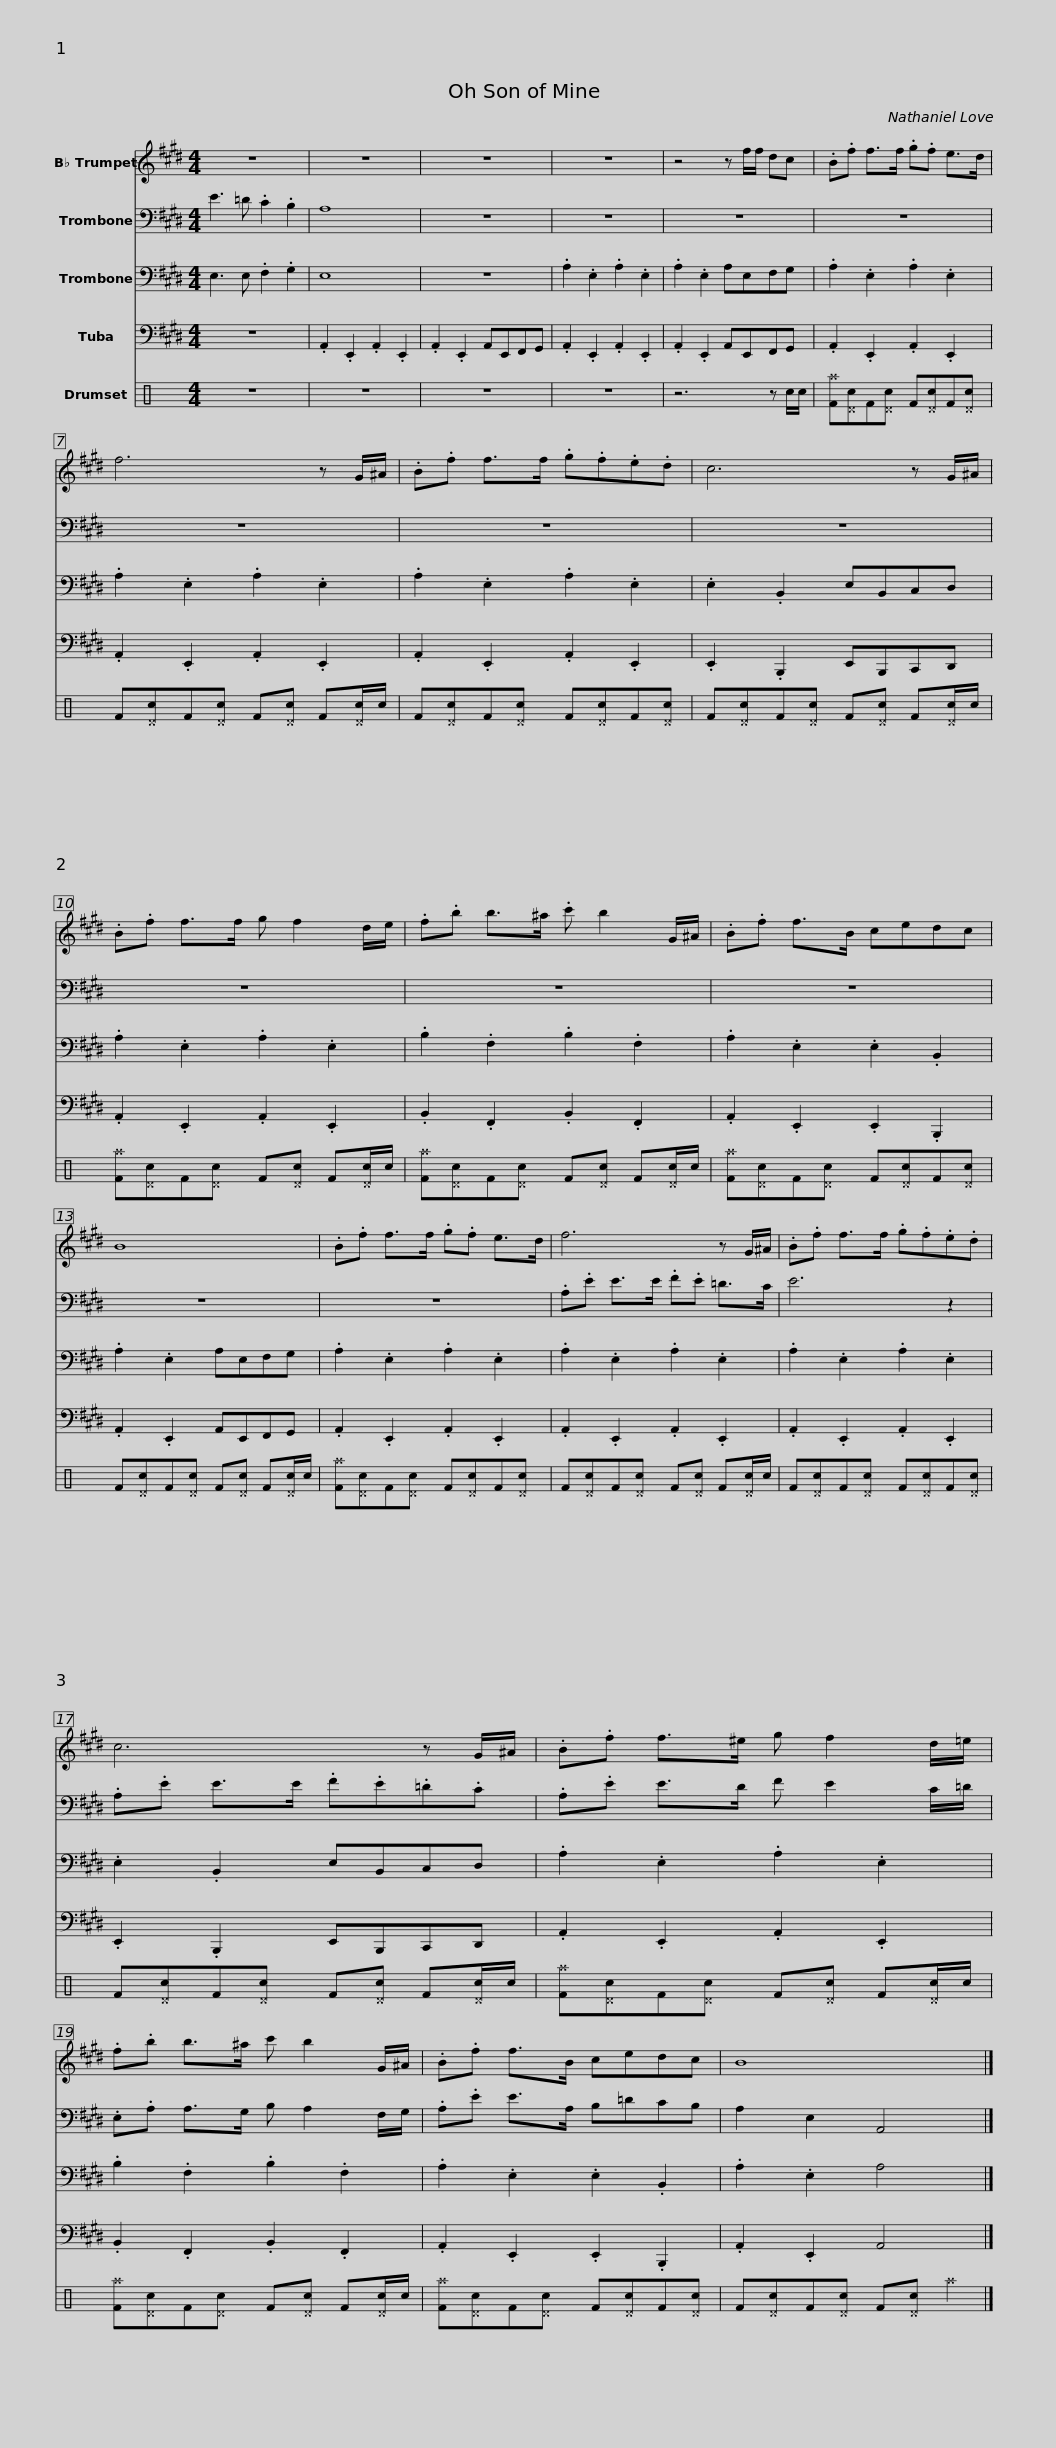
X:1
%%score 1 2 3 4 5
L:1/8
M:4/4
I:linebreak $
K:E
V:1 treble transpose=-2
V:2 bass
V:3 bass
V:4 bass
V:5 perc
K:none
V:1
[K:E] z8 | z8 | z8 | z8 | z4 z f/f/ dc | %5
 .B.f f>f .g.f e>d |$ f6 z G/^A/ | .B.f f>f .g.f.e.d | c6 z G/^A/ | .B.f f>f g f2 d/e/ |$ %10
 .f.b b>^a .c' b2 G/^A/ | .B.f f>B cedc | B8 | .B.f f>f .g.f e>d |$ f6 z G/^A/ | %15
 .B.f f>f .g.f.e.d | c6 z G/^A/ |$ .B.f f>^e g f2 d/=e/ | .f.b b>^a c' b2 G/^A/ | .B.f f>B cedc | %20
 B8 |] %21
V:2
 E3 =D .C2 .B,2 | A,8 | z8 | z8 | z8 | %5
 z8 |$ z8 | z8 | z8 | z8 |$ %10
 z8 | z8 | z8 | z8 |$ .A,.E E>E .F.E =D>C | %15
 E6 z2 | .A,.E E>E .F.E.=D.C |$ .A,.E E>D F E2 C/=D/ | .E,.A, A,>G, B, A,2 F,/G,/ | .A,.E E>A, B,=DCB, | %20
 A,2 E,2 A,,4 |] %21
V:3
 E,3 E, .F,2 .G,2 | E,8 | z8 | .A,2 .E,2 .A,2 .E,2 | .A,2 .E,2 A,E,F,G, | %5
 .A,2 .E,2 .A,2 .E,2 |$ .A,2 .E,2 .A,2 .E,2 | .A,2 .E,2 .A,2 .E,2 | .E,2 .B,,2 E,B,,C,D, | .A,2 .E,2 .A,2 .E,2 |$ %10
 .B,2 .F,2 .B,2 .F,2 | .A,2 .E,2 .E,2 .B,,2 | .A,2 .E,2 A,E,F,G, | .A,2 .E,2 .A,2 .E,2 |$ .A,2 .E,2 .A,2 .E,2 | %15
 .A,2 .E,2 .A,2 .E,2 | .E,2 .B,,2 E,B,,C,D, |$ .A,2 .E,2 .A,2 .E,2 | .B,2 .F,2 .B,2 .F,2 | .A,2 .E,2 .E,2 .B,,2 | %20
 .A,2 .E,2 A,4 |] %21
V:4
 z8 | .A,,2 .E,,2 .A,,2 .E,,2 | .A,,2 .E,,2 A,,E,,F,,G,, | .A,,2 .E,,2 .A,,2 .E,,2 | .A,,2 .E,,2 A,,E,,F,,G,, | %5
 .A,,2 .E,,2 .A,,2 .E,,2 |$ .A,,2 .E,,2 .A,,2 .E,,2 | .A,,2 .E,,2 .A,,2 .E,,2 | .E,,2 .B,,,2 E,,B,,,C,,D,, | .A,,2 .E,,2 .A,,2 .E,,2 |$ %10
 .B,,2 .F,,2 .B,,2 .F,,2 | .A,,2 .E,,2 .E,,2 .B,,,2 | .A,,2 .E,,2 A,,E,,F,,G,, | .A,,2 .E,,2 .A,,2 .E,,2 |$ .A,,2 .E,,2 .A,,2 .E,,2 | %15
 .A,,2 .E,,2 .A,,2 .E,,2 | .E,,2 .B,,,2 E,,B,,,C,,D,, |$ .A,,2 .E,,2 .A,,2 .E,,2 | .B,,2 .F,,2 .B,,2 .F,,2 | .A,,2 .E,,2 .E,,2 .B,,,2 | %20
 .A,,2 .E,,2 A,,4 |] %21
V:5
[K:C] z8 | z8 | z8 | z8 | z6 z c/c/ | %5
 [F^a][^Dc]F[^Dc] F[^Dc]F[^Dc] |$ F[^Dc]F[^Dc] F[^Dc] F[^Dc]/c/ | F[^Dc]F[^Dc] F[^Dc]F[^Dc] | F[^Dc]F[^Dc] F[^Dc] F[^Dc]/c/ | [F^a][^Dc]F[^Dc] F[^Dc] F[^Dc]/c/ |$ %10
 [F^a][^Dc]F[^Dc] F[^Dc] F[^Dc]/c/ | [F^a][^Dc]F[^Dc] F[^Dc]F[^Dc] | F[^Dc]F[^Dc] F[^Dc] F[^Dc]/c/ | [F^a][^Dc]F[^Dc] F[^Dc]F[^Dc] |$ F[^Dc]F[^Dc] F[^Dc] F[^Dc]/c/ | %15
 F[^Dc]F[^Dc] F[^Dc]F[^Dc] | F[^Dc]F[^Dc] F[^Dc] F[^Dc]/c/ |$ [F^a][^Dc]F[^Dc] F[^Dc] F[^Dc]/c/ | [F^a][^Dc]F[^Dc] F[^Dc] F[^Dc]/c/ | [F^a][^Dc]F[^Dc] F[^Dc]F[^Dc] | %20
 F[^Dc]F[^Dc] F[^Dc] ^a2 |] %21
